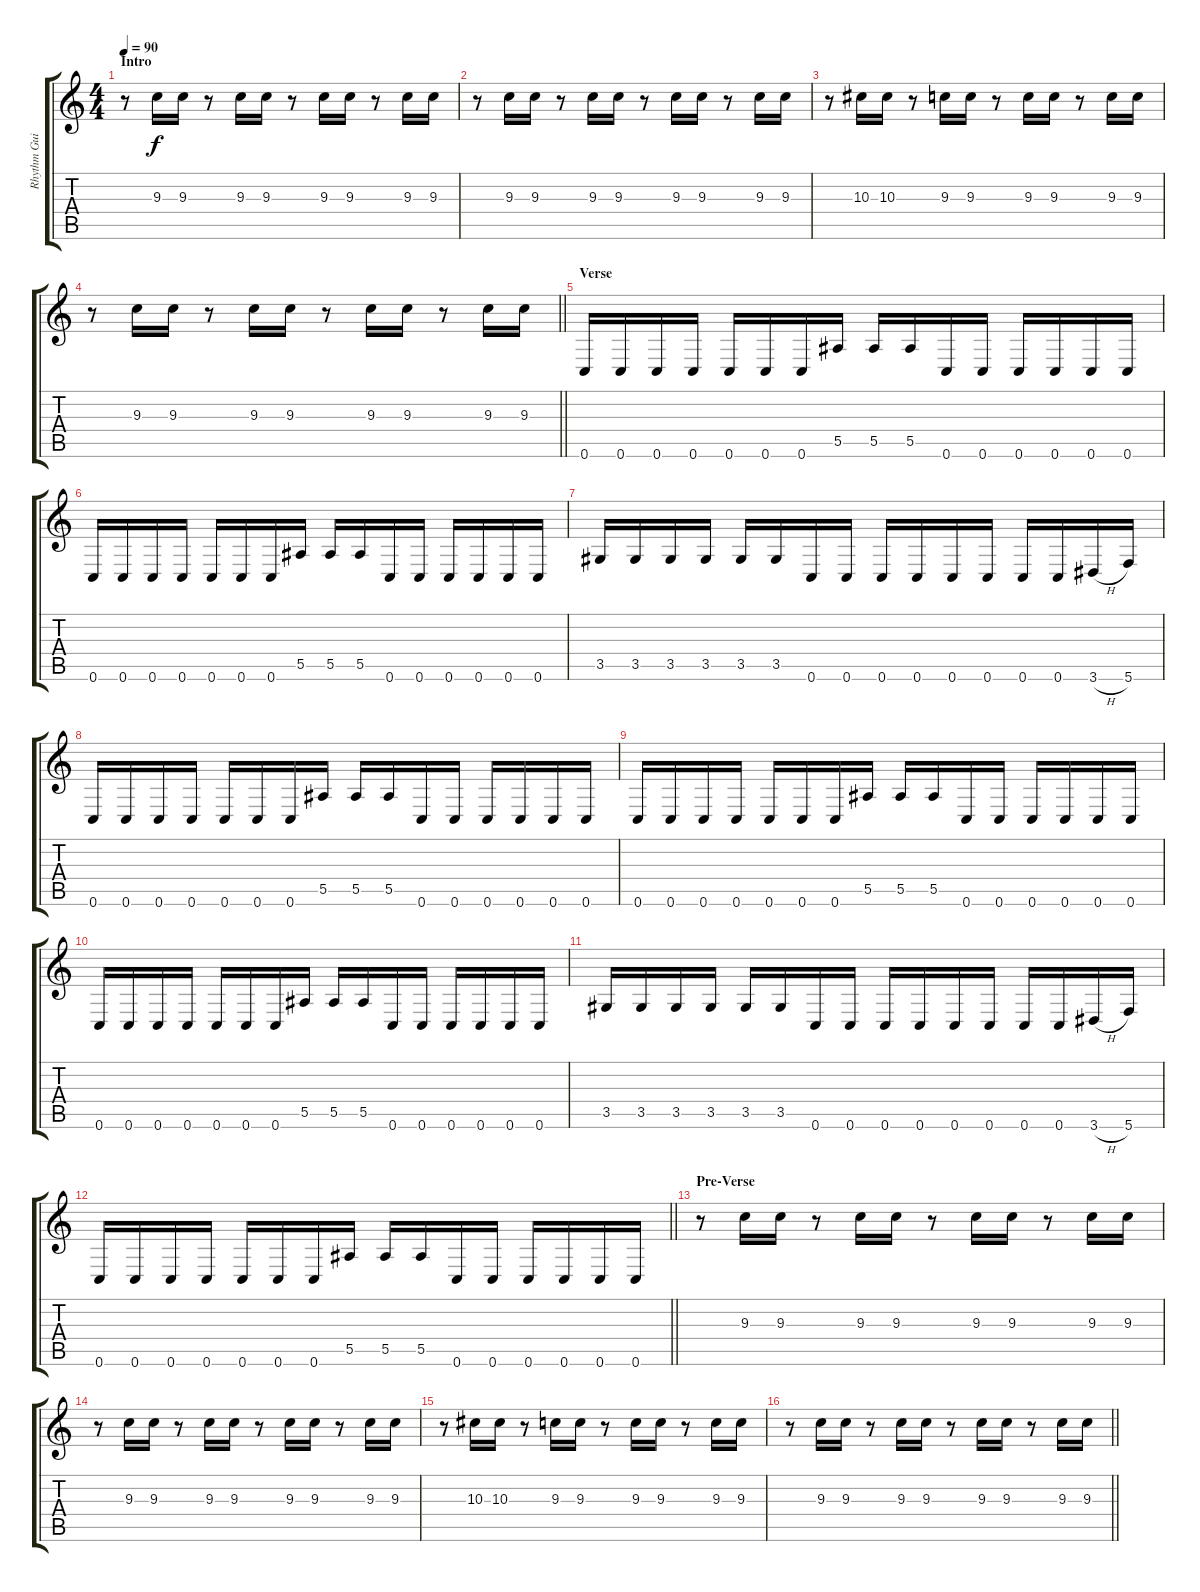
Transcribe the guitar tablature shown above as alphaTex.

\track ("Rhythm Guitar" "Rhythm Gui") {instrument distortionguitar}
\staff {score tabs}
\tuning (C4 G3 Eb3 Bb2 F2 C2) {hide}
\ts (4 4)
\section ("" "Intro")
\tempo 90
\clef g2
\ks c
r.8{dy f instrument distortionguitar} 9.3.16 9.3.16 r.8 9.3.16 9.3.16 r.8 9.3.16 9.3.16 r.8 9.3.16 9.3.16 |
r.8 9.3.16 9.3.16 r.8 9.3.16 9.3.16 r.8 9.3.16 9.3.16 r.8 9.3.16 9.3.16 |
r.8 10.3.16 10.3.16 r.8 9.3.16 9.3.16 r.8 9.3.16 9.3.16 r.8 9.3.16 9.3.16 |
\barLineRight lightlight
r.8 9.3.16 9.3.16 r.8 9.3.16 9.3.16 r.8 9.3.16 9.3.16 r.8 9.3.16 9.3.16 |
\section ("" "Verse")
0.6.16 0.6.16 0.6.16 0.6.16 0.6.16 0.6.16 0.6.16 5.5.16 5.5.16 5.5.16 0.6.16 0.6.16 0.6.16 0.6.16 0.6.16 0.6.16 |
0.6.16 0.6.16 0.6.16 0.6.16 0.6.16 0.6.16 0.6.16 5.5.16 5.5.16 5.5.16 0.6.16 0.6.16 0.6.16 0.6.16 0.6.16 0.6.16 |
3.5.16 3.5.16 3.5.16 3.5.16 3.5.16 3.5.16 0.6.16 0.6.16 0.6.16 0.6.16 0.6.16 0.6.16 0.6.16 0.6.16 3.6{h}.16 5.6.16 |
0.6.16 0.6.16 0.6.16 0.6.16 0.6.16 0.6.16 0.6.16 5.5.16 5.5.16 5.5.16 0.6.16 0.6.16 0.6.16 0.6.16 0.6.16 0.6.16 |
0.6.16 0.6.16 0.6.16 0.6.16 0.6.16 0.6.16 0.6.16 5.5.16 5.5.16 5.5.16 0.6.16 0.6.16 0.6.16 0.6.16 0.6.16 0.6.16 |
0.6.16 0.6.16 0.6.16 0.6.16 0.6.16 0.6.16 0.6.16 5.5.16 5.5.16 5.5.16 0.6.16 0.6.16 0.6.16 0.6.16 0.6.16 0.6.16 |
3.5.16 3.5.16 3.5.16 3.5.16 3.5.16 3.5.16 0.6.16 0.6.16 0.6.16 0.6.16 0.6.16 0.6.16 0.6.16 0.6.16 3.6{h}.16 5.6.16 |
\barLineRight lightlight
0.6.16 0.6.16 0.6.16 0.6.16 0.6.16 0.6.16 0.6.16 5.5.16 5.5.16 5.5.16 0.6.16 0.6.16 0.6.16 0.6.16 0.6.16 0.6.16 |
\section ("" "Pre-Verse")
r.8 9.3.16 9.3.16 r.8 9.3.16 9.3.16 r.8 9.3.16 9.3.16 r.8 9.3.16 9.3.16 |
r.8 9.3.16 9.3.16 r.8 9.3.16 9.3.16 r.8 9.3.16 9.3.16 r.8 9.3.16 9.3.16 |
r.8 10.3.16 10.3.16 r.8 9.3.16 9.3.16 r.8 9.3.16 9.3.16 r.8 9.3.16 9.3.16 |
\barLineRight lightlight
r.8 9.3.16 9.3.16 r.8 9.3.16 9.3.16 r.8 9.3.16 9.3.16 r.8 9.3.16 9.3.16
